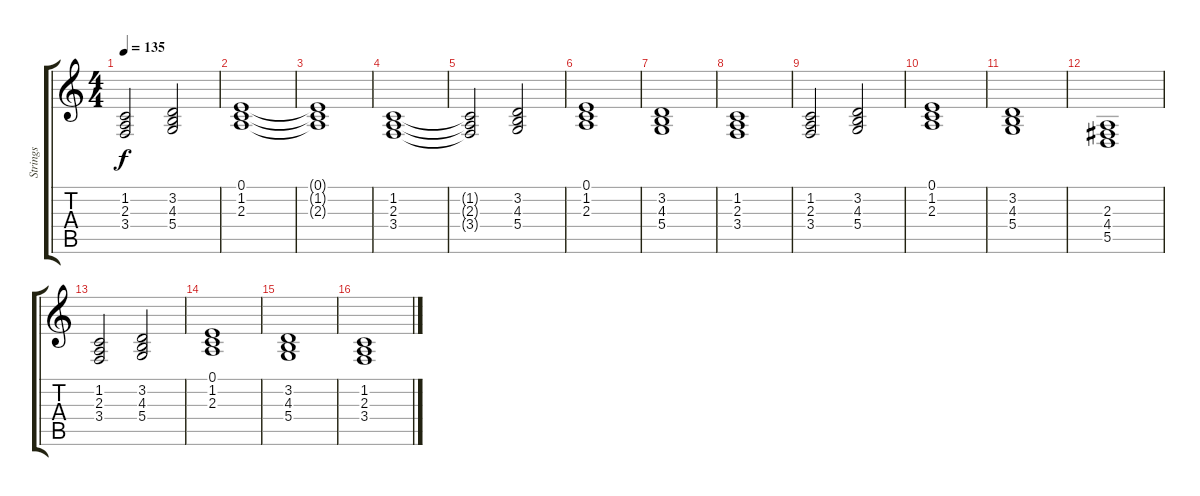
\track ("Strings" "Strings") {instrument stringensemble1}
\staff {score tabs}
\tuning (E4 B3 G3 D3 A2 E2) {hide}
\ts (4 4)
\tempo 135
\clef g2
\ks c
(1.2{t} 2.3{t} 3.4{t}).2{dy f} (3.2 4.3 5.4).2 |
(0.1 1.2 2.3).1{volume 10} |
(0.1{t} 1.2{t} 2.3{t}).1 |
(1.2 2.3 3.4).1{volume 10} |
(1.2{t} 2.3{t} 3.4{t}).2 (3.2 4.3 5.4).2 |
(0.1 1.2 2.3).1 |
(3.2 4.3 5.4).1 |
(1.2 2.3 3.4).1 |
(1.2 2.3 3.4).2 (3.2 4.3 5.4).2 |
(0.1 1.2 2.3).1 |
(3.2 4.3 5.4).1 |
(2.3 4.4 5.5).1 |
(1.2 2.3 3.4).2 (3.2 4.3 5.4).2 |
(0.1 1.2 2.3).1 |
(3.2 4.3 5.4).1 |
(1.2 2.3 3.4).1
